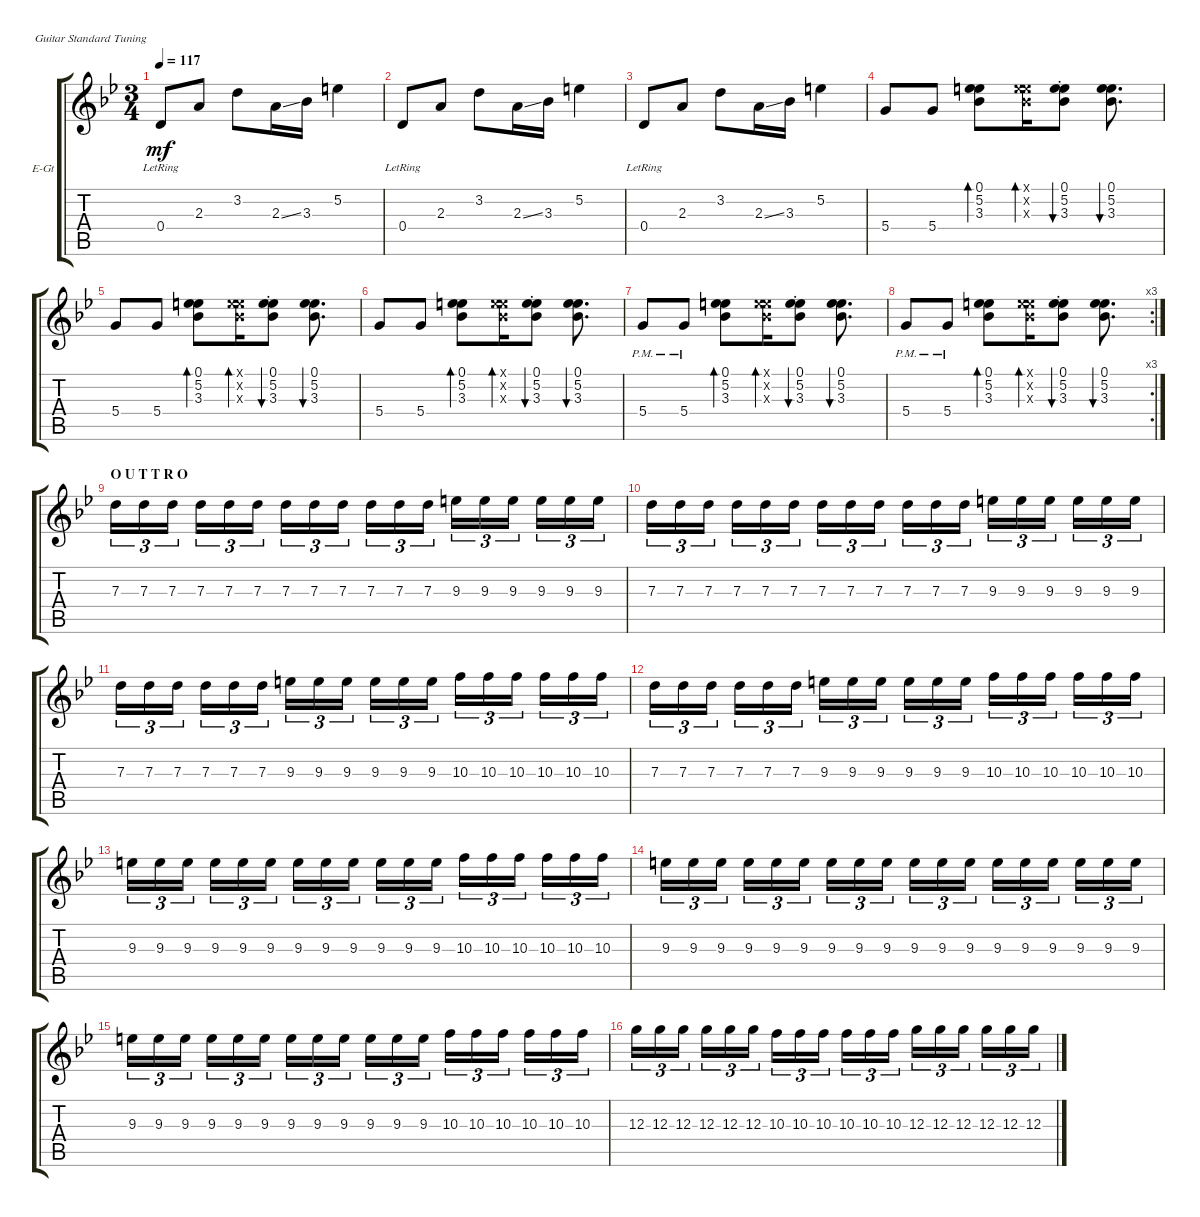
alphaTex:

\defaultSystemsLayout 4
\bracketExtendMode groupsimilarinstruments
\firstSystemTrackNameOrientation horizontal
\otherSystemsTrackNameOrientation horizontal
\track ("Electric Guitar" "E-Gt") {instrument distortionguitar}
\staff {score tabs}
\tuning (E4 B3 G3 D3 A2 E2)
\ts (3 4)
\tempo 117
\clef g2
\ks gminor
0.4{lr}.8{dy mf} 2.3.8 3.2.8 2.3{ss}.16 3.3.16 5.2.4 |
0.4{lr}.8 2.3.8 3.2.8 2.3{ss}.16 3.3.16 5.2.4 |
0.4{lr}.8 2.3.8 3.2.8 2.3{ss}.16 3.3.16 5.2.4 |
5.4.8 5.4.8 (3.3 5.2 0.1).8{bd 30} (3.3{x} 5.2{x} 0.1{x}).16{bd 30} (3.3{st} 5.2{st} 0.1{st}).8{bu 30} (3.3 5.2 0.1).8{d bu 30} |
5.4.8 5.4.8 (3.3 5.2 0.1).8{bd 30} (3.3{x} 5.2{x} 0.1{x}).16{bd 30} (3.3{st} 5.2{st} 0.1{st}).8{bu 30} (3.3 5.2 0.1).8{d bu 30} |
5.4.8 5.4.8 (3.3 5.2 0.1).8{bd 30} (3.3{x} 5.2{x} 0.1{x}).16{bd 30} (3.3{st} 5.2{st} 0.1{st}).8{bu 30} (3.3 5.2 0.1).8{d bu 30} |
5.4{pm}.8 5.4{pm}.8 (3.3 5.2 0.1).8{bd 30} (3.3{x} 5.2{x} 0.1{x}).16{bd 30} (3.3{st} 5.2{st} 0.1{st}).8{bu 30} (3.3 5.2 0.1).8{d bu 30} |
\rc 3
5.4{pm}.8 5.4{pm}.8 (3.3 5.2 0.1).8{bd 30} (3.3{x} 5.2{x} 0.1{x}).16{bd 30} (3.3{st} 5.2{st} 0.1{st}).8{bu 30} (3.3 5.2 0.1).8{d bu 30} |
\section ("" "O U T T R O")
7.3.16{tu (3 2)} 7.3.16{tu (3 2)} 7.3.16{tu (3 2)} 7.3.16{tu (3 2)} 7.3.16{tu (3 2)} 7.3.16{tu (3 2)} 7.3.16{tu (3 2)} 7.3.16{tu (3 2)} 7.3.16{tu (3 2)} 7.3.16{tu (3 2)} 7.3.16{tu (3 2)} 7.3.16{tu (3 2)} 9.3.16{tu (3 2)} 9.3.16{tu (3 2)} 9.3.16{tu (3 2)} 9.3.16{tu (3 2)} 9.3.16{tu (3 2)} 9.3.16{tu (3 2)} |
7.3.16{tu (3 2)} 7.3.16{tu (3 2)} 7.3.16{tu (3 2)} 7.3.16{tu (3 2)} 7.3.16{tu (3 2)} 7.3.16{tu (3 2)} 7.3.16{tu (3 2)} 7.3.16{tu (3 2)} 7.3.16{tu (3 2)} 7.3.16{tu (3 2)} 7.3.16{tu (3 2)} 7.3.16{tu (3 2)} 9.3.16{tu (3 2)} 9.3.16{tu (3 2)} 9.3.16{tu (3 2)} 9.3.16{tu (3 2)} 9.3.16{tu (3 2)} 9.3.16{tu (3 2)} |
7.3.16{tu (3 2)} 7.3.16{tu (3 2)} 7.3.16{tu (3 2)} 7.3.16{tu (3 2)} 7.3.16{tu (3 2)} 7.3.16{tu (3 2)} 9.3.16{tu (3 2)} 9.3.16{tu (3 2)} 9.3.16{tu (3 2)} 9.3.16{tu (3 2)} 9.3.16{tu (3 2)} 9.3.16{tu (3 2)} 10.3.16{tu (3 2)} 10.3.16{tu (3 2)} 10.3.16{tu (3 2)} 10.3.16{tu (3 2)} 10.3.16{tu (3 2)} 10.3.16{tu (3 2)} |
7.3.16{tu (3 2)} 7.3.16{tu (3 2)} 7.3.16{tu (3 2)} 7.3.16{tu (3 2)} 7.3.16{tu (3 2)} 7.3.16{tu (3 2)} 9.3.16{tu (3 2)} 9.3.16{tu (3 2)} 9.3.16{tu (3 2)} 9.3.16{tu (3 2)} 9.3.16{tu (3 2)} 9.3.16{tu (3 2)} 10.3.16{tu (3 2)} 10.3.16{tu (3 2)} 10.3.16{tu (3 2)} 10.3.16{tu (3 2)} 10.3.16{tu (3 2)} 10.3.16{tu (3 2)} |
9.3.16{tu (3 2)} 9.3.16{tu (3 2)} 9.3.16{tu (3 2)} 9.3.16{tu (3 2)} 9.3.16{tu (3 2)} 9.3.16{tu (3 2)} 9.3.16{tu (3 2)} 9.3.16{tu (3 2)} 9.3.16{tu (3 2)} 9.3.16{tu (3 2)} 9.3.16{tu (3 2)} 9.3.16{tu (3 2)} 10.3.16{tu (3 2)} 10.3.16{tu (3 2)} 10.3.16{tu (3 2)} 10.3.16{tu (3 2)} 10.3.16{tu (3 2)} 10.3.16{tu (3 2)} |
9.3.16{tu (3 2)} 9.3.16{tu (3 2)} 9.3.16{tu (3 2)} 9.3.16{tu (3 2)} 9.3.16{tu (3 2)} 9.3.16{tu (3 2)} 9.3.16{tu (3 2)} 9.3.16{tu (3 2)} 9.3.16{tu (3 2)} 9.3.16{tu (3 2)} 9.3.16{tu (3 2)} 9.3.16{tu (3 2)} 9.3.16{tu (3 2)} 9.3.16{tu (3 2)} 9.3.16{tu (3 2)} 9.3.16{tu (3 2)} 9.3.16{tu (3 2)} 9.3.16{tu (3 2)} |
9.3.16{tu (3 2)} 9.3.16{tu (3 2)} 9.3.16{tu (3 2)} 9.3.16{tu (3 2)} 9.3.16{tu (3 2)} 9.3.16{tu (3 2)} 9.3.16{tu (3 2)} 9.3.16{tu (3 2)} 9.3.16{tu (3 2)} 9.3.16{tu (3 2)} 9.3.16{tu (3 2)} 9.3.16{tu (3 2)} 10.3.16{tu (3 2)} 10.3.16{tu (3 2)} 10.3.16{tu (3 2)} 10.3.16{tu (3 2)} 10.3.16{tu (3 2)} 10.3.16{tu (3 2)} |
12.3.16{tu (3 2)} 12.3.16{tu (3 2)} 12.3.16{tu (3 2)} 12.3.16{tu (3 2)} 12.3.16{tu (3 2)} 12.3.16{tu (3 2)} 10.3.16{tu (3 2)} 10.3.16{tu (3 2)} 10.3.16{tu (3 2)} 10.3.16{tu (3 2)} 10.3.16{tu (3 2)} 10.3.16{tu (3 2)} 12.3.16{tu (3 2)} 12.3.16{tu (3 2)} 12.3.16{tu (3 2)} 12.3.16{tu (3 2)} 12.3.16{tu (3 2)} 12.3.16{tu (3 2)}
